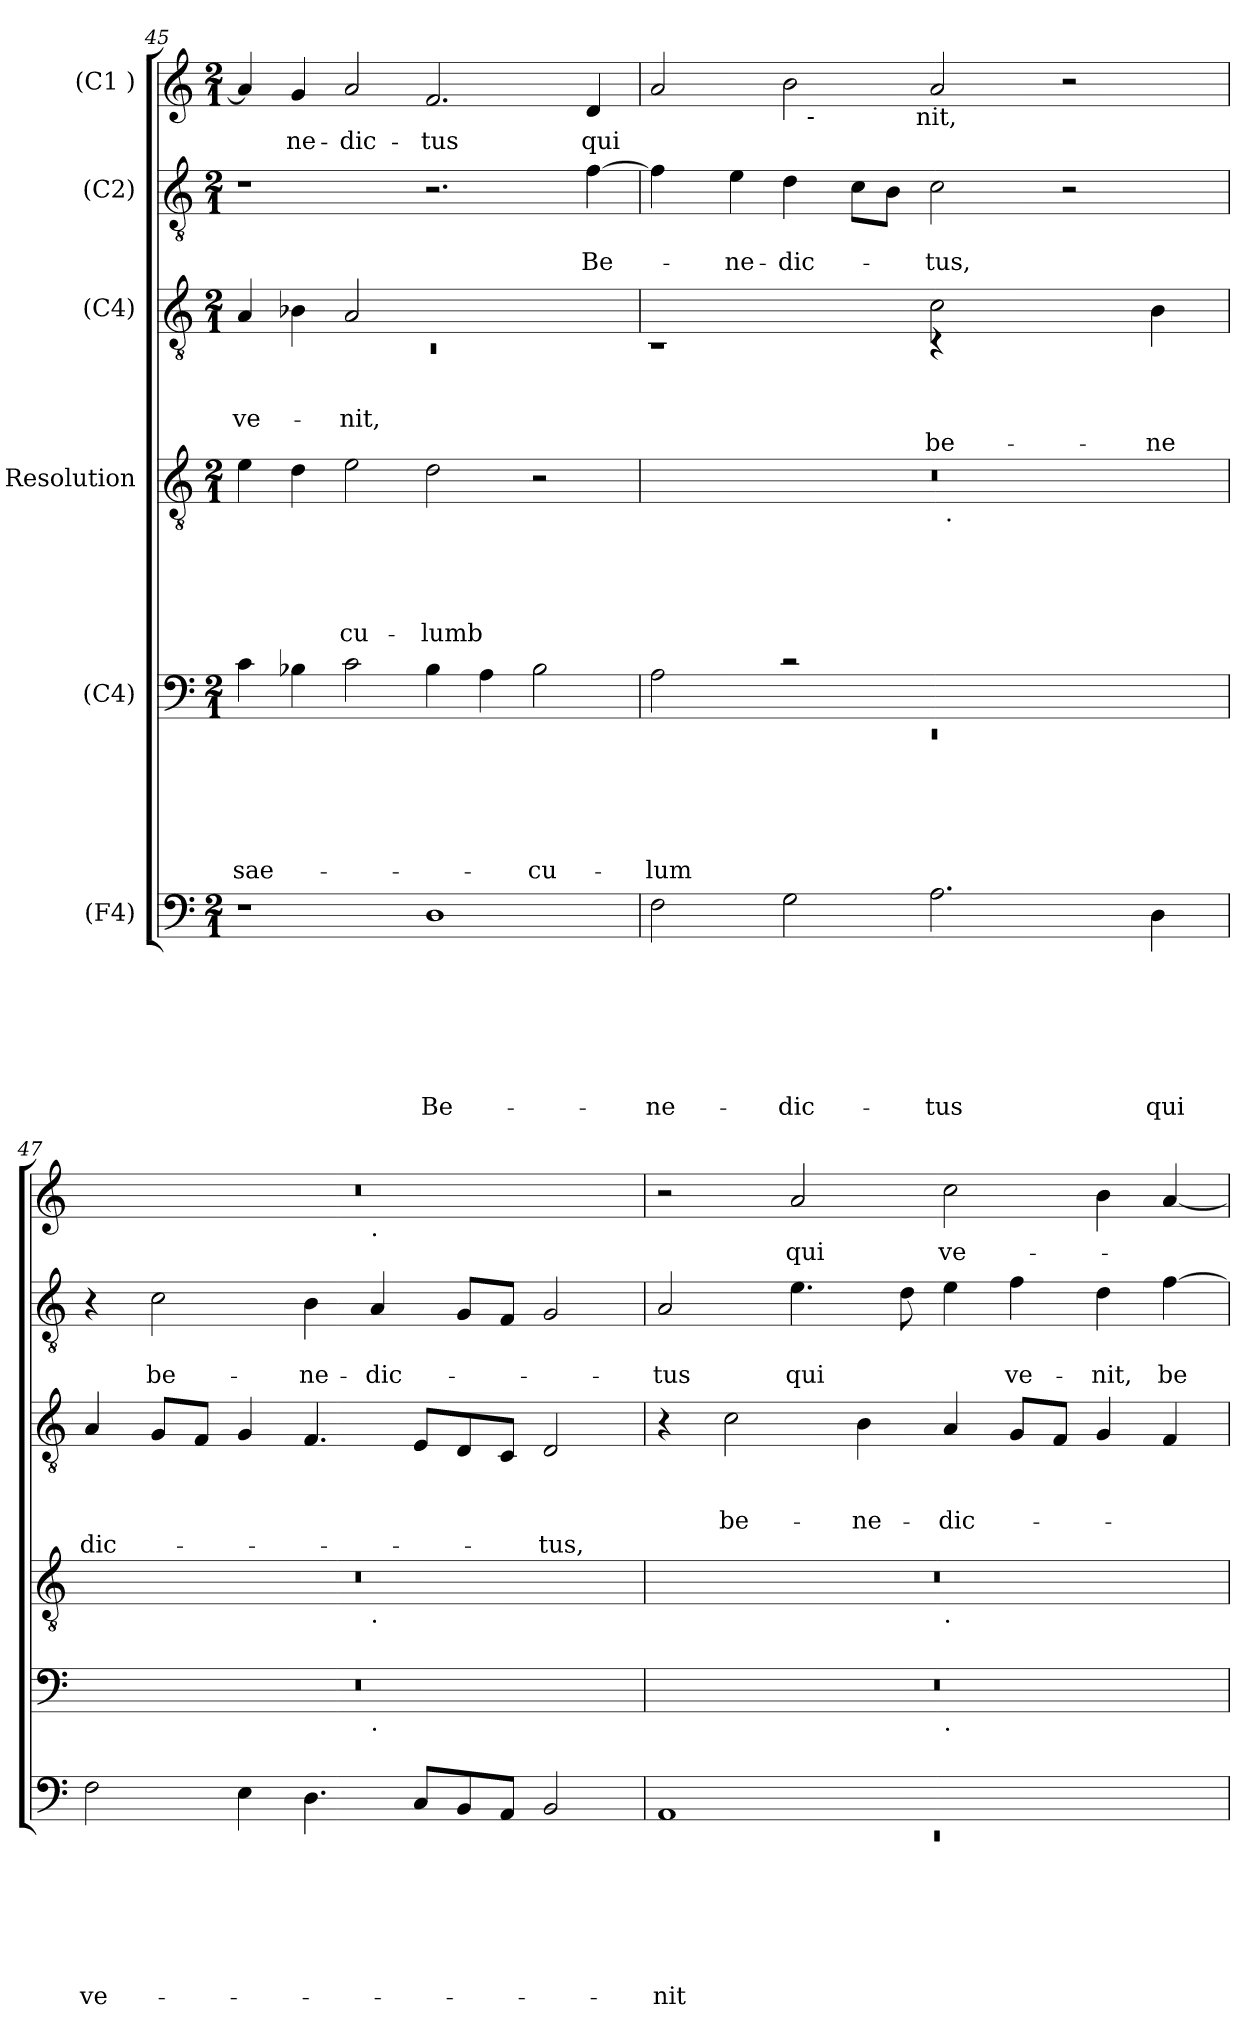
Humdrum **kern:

**kern	**text	**text	**text	**text	**text	**text	**text	**kern	**text	**text	**text	**text	**text	**text	**kern	**text	**text	**text	**text	**text	**kern	**text	**text	**text	**text	**kern	**text	**text	**kern	**text
*part6	*part6	*part6	*part6	*part6	*part6	*part6	*part6	*part5	*part5	*part5	*part5	*part5	*part5	*part5	*part4	*part4	*part4	*part4	*part4	*part4	*part3	*part3	*part3	*part3	*part3	*part2	*part2	*part2	*part1	*part1
*staff6	*staff6	*staff6	*staff6	*staff6	*staff6	*staff6	*staff6	*staff5	*staff5	*staff5	*staff5	*staff5	*staff5	*staff5	*staff4	*staff4	*staff4	*staff4	*staff4	*staff4	*staff3	*staff3	*staff3	*staff3	*staff3	*staff2	*staff2	*staff2	*staff1	*staff1
*I"(F4)	*	*	*	*	*	*	*	*I"(C4)	*	*	*	*	*	*	*I"Resolution	*	*	*	*	*	*I"(C4)	*	*	*	*	*I"(C2)	*	*	*I"(C1 )	*
*clefF4	*	*	*	*	*	*	*	*clefF4	*	*	*	*	*	*	*clefGv2	*	*	*	*	*	*clefGv2	*	*	*	*	*clefGv2	*	*	*clefG2	*
*k[]	*	*	*	*	*	*	*	*k[]	*	*	*	*	*	*	*k[]	*	*	*	*	*	*k[]	*	*	*	*	*k[]	*	*	*k[]	*
*C:	*	*	*	*	*	*	*	*C:	*	*	*	*	*	*	*C:	*	*	*	*	*	*C:	*	*	*	*	*C:	*	*	*C:	*
*M2/1	*	*	*	*	*	*	*	*M2/1	*	*	*	*	*	*	*M2/1	*	*	*	*	*	*M2/1	*	*	*	*	*M2/1	*	*	*M2/1	*
=45	=45	=45	=45	=45	=45	=45	=45	=45	=45	=45	=45	=45	=45	=45	=45	=45	=45	=45	=45	=45	=45	=45	=45	=45	=45	=45	=45	=45	=45	=45
*	*	*	*	*	*	*	*	*	*	*	*	*	*	*	*	*	*	*	*	*	*^	*	*	*	*	*	*	*	*	*
!	!	!	!	!	!	!	!	!	!	!	!	!	!	!LO:LY:b	!	!	!	!	!	!	!	!LO:N:vis=1	!	!	!LO:LY:b	!	!	!	!	!	!
1r	.	.	.	.	.	.	.	4c\	.	.	.	.	.	sae-	4e\	.	.	.	.	.	4A/	0rC	.	.	ve-	.	1r	.	.	4a/]	.
!	!	!	!	!	!	!	!	!	!	!	!	!	!	!	!	!	!	!	!	!	!	!	!	!	!	!	!	!	!	!	!LO:LY:b
.	.	.	.	.	.	.	.	4B-\	.	.	.	.	.	.	4d\	.	.	.	.	.	4B-\	.	.	.	.	.	.	.	.	4g/	-ne-
!	!	!	!	!	!	!	!	!	!	!	!	!	!	!	!	!	!	!	!	!LO:LY:b	!	!	!	!	!LO:LY:b	!	!	!	!	!	!LO:LY:b
.	.	.	.	.	.	.	.	2c\	.	.	.	.	.	.	2e\	.	.	.	.	-cu-	2A/	.	.	.	-nit,	.	.	.	.	2a/	-dic-
!	!	!	!	!	!	!	!LO:LY:b	!	!	!	!	!	!	!	!	!	!	!	!	!LO:LY:b:rj	!	!	!	!	!	!	!	!	!	!	!LO:LY:b
1D	.	.	.	.	.	.	Be-	4B-\	.	.	.	.	.	.	2d\	.	.	.	.	-lumb	1ryy	.	.	.	.	.	2.r	.	.	2.f/	-tus
.	.	.	.	.	.	.	.	4A\	.	.	.	.	.	.	.	.	.	.	.	.	.	.	.	.	.	.	.	.	.	.	.
!	!	!	!	!	!	!	!	!	!	!	!	!	!	!LO:LY:b	!	!	!	!	!	!	!	!	!	!	!	!	!	!	!	!	!
.	.	.	.	.	.	.	.	2B-\	.	.	.	.	.	-cu-	2r	.	.	.	.	.	.	.	.	.	.	.	.	.	.	.	.
!	!	!	!	!	!	!	!	!	!	!	!	!	!	!	!	!	!	!	!	!	!	!	!	!	!	!	!	!	!LO:LY:b	!	!LO:LY:b
.	.	.	.	.	.	.	.	.	.	.	.	.	.	.	.	.	.	.	.	.	.	.	.	.	.	.	[<4f\	.	Be-	4d/	qui
*	*	*	*	*	*	*	*	*	*	*	*	*	*	*	*	*	*	*	*	*	*v	*v	*	*	*	*	*	*	*	*	*
!!LO:LB:g=z
=46	=46	=46	=46	=46	=46	=46	=46	=46	=46	=46	=46	=46	=46	=46	=46	=46	=46	=46	=46	=46	=46	=46	=46	=46	=46	=46	=46	=46	=46	=46
*	*	*	*	*	*	*	*	*^	*	*	*	*	*	*	*	*	*	*	*	*	*	*	*	*	*	*	*	*	*	*
!	!	!	!	!	!	!	!	!	!	!	!	!	!	!	!	!	!	!	!	!	!	!	!	!	!	!	!	!	!	!LO:TX:b:t=ve	!
!	!	!	!	!	!	!	!LO:LY:b	!	!LO:N:vis=1	!	!	!	!	!	!LO:LY:b	!	!	!	!	!	!	!	!	!	!	!	!	!	!	!	!
*	*	*	*	*	*	*	*	*	*	*	*	*	*	*	*	*^	*	*	*	*	*	*^	*	*	*	*	*	*	*	*^	*
*	*	*	*	*	*	*	*	*	*	*	*	*	*	*	*	*	*	*	*	*	*	*	*	*^	*	*	*	*	*	*	*	*	*^	*
2F\	.	.	.	.	.	.	-ne-	2A\	0rEE	.	.	.	.	.	-lum	0r	1ryy	.	.	.	.	.	8ryy	1rC	1ryy	.	.	.	.	4f\]	.	.	2a/	2ryy	2ryy	.
.	.	.	.	.	.	.	.	.	.	.	.	.	.	.	.	.	.	.	.	.	.	.	32ryy	.	.	.	.	.	.	.	.	.	.	.	.	.
.	.	.	.	.	.	.	.	.	.	.	.	.	.	.	.	.	.	.	.	.	.	.	1ryy	.	.	.	.	.	.	.	.	.	.	.	.	.
!	!	!	!	!	!	!	!	!	!	!	!	!	!	!	!	!	!	!	!	!	!	!	!	!	!	!	!	!	!	!	!	!LO:LY:b	!	!	!	!
.	.	.	.	.	.	.	.	.	.	.	.	.	.	.	.	.	.	.	.	.	.	.	.	.	.	.	.	.	.	4e\	.	-ne-	.	.	.	.
!	!	!	!	!	!	!	!LO:LY:b	!	!	!	!	!	!	!	!	!	!	!	!	!	!	!	!	!	!	!	!	!	!	!	!	!LO:LY:b	!	!	!	!
2G\	.	.	.	.	.	.	-dic-	2rc	.	.	.	.	.	.	.	.	.	.	.	.	.	.	.	.	.	.	.	.	.	4d\	.	-dic-	2b\	16ryy	4...ryy	.
!	!	!	!	!	!	!	!	!	!	!	!	!	!	!	!	!	!	!	!	!	!	!	!	!	!	!	!	!	!	!	!	!	!	!LO:TX:b:t=-	!	!
.	.	.	.	.	.	.	.	.	.	.	.	.	.	.	.	.	.	.	.	.	.	.	.	.	.	.	.	.	.	.	.	.	.	1ryy	.	.
.	.	.	.	.	.	.	.	.	.	.	.	.	.	.	.	.	.	.	.	.	.	.	.	.	.	.	.	.	.	8c\L	.	.	.	.	.	.
.	.	.	.	.	.	.	.	.	.	.	.	.	.	.	.	.	.	.	.	.	.	.	.	.	.	.	.	.	.	8B\J	.	.	.	.	.	.
!	!	!	!	!	!	!	!	!	!	!	!	!	!	!	!	!	!	!	!	!	!	!	!	!	!	!	!	!	!	!	!	!	!	!	!LO:TX:b:t=nit,	!
.	.	.	.	.	.	.	.	.	.	.	.	.	.	.	.	.	.	.	.	.	.	.	.	.	.	.	.	.	.	.	.	.	.	.	1ryy	.
!	!	!	!	!	!	!	!LO:LY:b	!	!	!	!	!	!	!	!	!	!	!	!	!	!	!	!	!	!	!	!	!	!LO:LY:b	!	!	!LO:LY:b	!	!	!	!
2.A\	.	.	.	.	.	.	-tus	1ryy	.	.	.	.	.	.	.	.	32ryy	.	.	.	.	.	.	4rC	2c\	.	.	.	be-	2c\	.	-tus,	2a/	.	.	.
!	!	!	!	!	!	!	!	!	!	!	!	!	!	!	!	!	!LO:TX:b:t=.	!	!	!	!	!	!	!	!	!	!	!	!	!	!	!	!	!	!	!
.	.	.	.	.	.	.	.	.	.	.	.	.	.	.	.	.	2ryy	.	.	.	.	.	.	.	.	.	.	.	.	.	.	.	.	.	.	.
.	.	.	.	.	.	.	.	.	.	.	.	.	.	.	.	.	.	.	.	.	.	.	2ryy	.	.	.	.	.	.	.	.	.	.	.	.	.
.	.	.	.	.	.	.	.	.	.	.	.	.	.	.	.	.	.	.	.	.	.	.	.	2.ryy	.	.	.	.	.	.	.	.	.	.	.	.
.	.	.	.	.	.	.	.	.	.	.	.	.	.	.	.	.	.	.	.	.	.	.	.	.	4ryy	.	.	.	.	2r	.	.	2r	.	.	.
.	.	.	.	.	.	.	.	.	.	.	.	.	.	.	.	.	4...ryy	.	.	.	.	.	.	.	.	.	.	.	.	.	.	.	.	.	.	.
.	.	.	.	.	.	.	.	.	.	.	.	.	.	.	.	.	.	.	.	.	.	.	.	.	.	.	.	.	.	.	.	.	.	4..ryy	.	.
.	.	.	.	.	.	.	.	.	.	.	.	.	.	.	.	.	.	.	.	.	.	.	4ryy	.	.	.	.	.	.	.	.	.	.	.	.	.
!	!	!	!	!	!	!	!LO:LY:b	!	!	!	!	!	!	!	!	!	!	!	!	!	!	!	!	!	!	!	!	!	!LO:LY:b	!	!	!	!	!	!	!
4D\	.	.	.	.	.	.	qui	.	.	.	.	.	.	.	.	.	.	.	.	.	.	.	.	.	4B\	.	.	.	-ne-	.	.	.	.	.	.	.
.	.	.	.	.	.	.	.	.	.	.	.	.	.	.	.	.	.	.	.	.	.	.	16.ryy	.	.	.	.	.	.	.	.	.	.	.	.	.
.	.	.	.	.	.	.	.	.	.	.	.	.	.	.	.	.	.	.	.	.	.	.	.	.	.	.	.	.	.	.	.	.	.	.	32ryy	.
=47	=47	=47	=47	=47	=47	=47	=47	=47	=47	=47	=47	=47	=47	=47	=47	=47	=47	=47	=47	=47	=47	=47	=47	=47	=47	=47	=47	=47	=47	=47	=47	=47	=47	=47	=47	=47
!	!	!	!	!	!	!	!LO:LY:b	!	!	!	!	!	!	!	!	!	!	!	!	!	!	!	!	!	!	!	!	!	!LO:LY:b	!	!	!	!	!	!	!
*	*	*	*	*	*	*	*	*	*	*	*	*	*	*	*	*	*	*	*	*	*	*	*v	*v	*v	*	*	*	*	*	*	*	*	*v	*v	*
2F\	.	.	.	.	.	.	ve-	0r	1ryy	.	.	.	.	.	.	0r	1ryy	.	.	.	.	.	4A/	.	.	.	-dic-	4r	.	.	0r	1ryy	.
!	!	!	!	!	!	!	!	!	!	!	!	!	!	!	!	!	!	!	!	!	!	!	!	!	!	!	!	!	!	!LO:LY:b	!	!	!
.	.	.	.	.	.	.	.	.	.	.	.	.	.	.	.	.	.	.	.	.	.	.	8G/L	.	.	.	.	2c\	.	be-	.	.	.
.	.	.	.	.	.	.	.	.	.	.	.	.	.	.	.	.	.	.	.	.	.	.	8F/J	.	.	.	.	.	.	.	.	.	.
4E\	.	.	.	.	.	.	.	.	.	.	.	.	.	.	.	.	.	.	.	.	.	.	4G/	.	.	.	.	.	.	.	.	.	.
!	!	!	!	!	!	!	!	!	!	!	!	!	!	!	!	!	!	!	!	!	!	!	!	!	!	!	!	!	!	!LO:LY:b	!	!	!
4.D\	.	.	.	.	.	.	.	.	.	.	.	.	.	.	.	.	.	.	.	.	.	.	4.F/	.	.	.	.	4B\	.	-ne-	.	.	.
!	!	!	!	!	!	!	!	!	!	!	!	!	!	!	!	!	!	!	!	!	!	!	!	!	!	!	!	!	!	!	!	!LO:TX:b:t=.	!
!	!	!	!	!	!	!	!	!	!	!	!	!	!	!	!	!	!LO:TX:b:t=.	!	!	!	!	!	!	!	!	!	!	!	!	!	!	!	!
!	!	!	!	!	!	!	!	!	!LO:TX:b:t=.	!	!	!	!	!	!	!	!	!	!	!	!	!	!	!	!	!	!	!	!	!	!	!	!
!	!	!	!	!	!	!	!	!	!	!	!	!	!	!	!	!	!	!	!	!	!	!	!	!	!	!	!	!	!	!LO:LY:b	!	!	!
.	.	.	.	.	.	.	.	.	1ryy	.	.	.	.	.	.	.	1ryy	.	.	.	.	.	.	.	.	.	.	4A/	.	-dic-	.	1ryy	.
8C/L	.	.	.	.	.	.	.	.	.	.	.	.	.	.	.	.	.	.	.	.	.	.	8E/L	.	.	.	.	.	.	.	.	.	.
8BB/	.	.	.	.	.	.	.	.	.	.	.	.	.	.	.	.	.	.	.	.	.	.	8D/	.	.	.	.	8G/L	.	.	.	.	.
8AA/J	.	.	.	.	.	.	.	.	.	.	.	.	.	.	.	.	.	.	.	.	.	.	8C/J	.	.	.	.	8F/J	.	.	.	.	.
!	!	!	!	!	!	!	!	!	!	!	!	!	!	!	!	!	!	!	!	!	!	!	!	!	!	!	!LO:LY:b	!	!	!	!	!	!
2BB/	.	.	.	.	.	.	.	.	.	.	.	.	.	.	.	.	.	.	.	.	.	.	2D/	.	.	.	-tus,	2G/	.	.	.	.	.
=48	=48	=48	=48	=48	=48	=48	=48	=48	=48	=48	=48	=48	=48	=48	=48	=48	=48	=48	=48	=48	=48	=48	=48	=48	=48	=48	=48	=48	=48	=48	=48	=48	=48
*^	*	*	*	*	*	*	*	*	*	*	*	*	*	*	*	*	*	*	*	*	*	*	*	*	*	*	*	*	*	*	*	*	*
!	!LO:N:vis=1	!	!	!	!	!	!	!LO:LY:b	!	!	!	!	!	!	!	!	!	!	!	!	!	!	!	!	!	!	!	!	!	!	!LO:LY:b	!	!	!
*	*	*	*	*	*	*	*	*	*	*	*	*	*	*	*	*	*	*	*	*	*	*	*	*	*	*	*	*	*	*	*	*v	*v	*
1AA	0rEE	.	.	.	.	.	.	-nit	0r	1ryy	.	.	.	.	.	.	0r	1ryy	.	.	.	.	.	4r	.	.	.	.	2A/	.	-tus	2r	.
!	!	!	!	!	!	!	!	!	!	!	!	!	!	!	!	!	!	!	!	!	!	!	!	!	!	!	!LO:LY:b	!	!	!	!	!	!
.	.	.	.	.	.	.	.	.	.	.	.	.	.	.	.	.	.	.	.	.	.	.	.	2c\	.	.	be-	.	.	.	.	.	.
!	!	!	!	!	!	!	!	!	!	!	!	!	!	!	!	!	!	!	!	!	!	!	!	!	!	!	!	!	!	!	!LO:LY:b	!	!LO:LY:b
.	.	.	.	.	.	.	.	.	.	.	.	.	.	.	.	.	.	.	.	.	.	.	.	.	.	.	.	.	4.e\	.	qui	2a/	qui
!	!	!	!	!	!	!	!	!	!	!	!	!	!	!	!	!	!	!	!	!	!	!	!	!	!	!	!LO:LY:b	!	!	!	!	!	!
.	.	.	.	.	.	.	.	.	.	.	.	.	.	.	.	.	.	.	.	.	.	.	.	4B\	.	.	-ne-	.	.	.	.	.	.
.	.	.	.	.	.	.	.	.	.	.	.	.	.	.	.	.	.	.	.	.	.	.	.	.	.	.	.	.	8d\	.	.	.	.
!	!	!	!	!	!	!	!	!	!	!	!	!	!	!	!	!	!	!LO:TX:b:t=.	!	!	!	!	!	!	!	!	!	!	!	!	!	!	!
!	!	!	!	!	!	!	!	!	!	!LO:TX:b:t=.	!	!	!	!	!	!	!	!	!	!	!	!	!	!	!	!	!	!	!	!	!	!	!
!	!	!	!	!	!	!	!	!	!	!	!	!	!	!	!	!	!	!	!	!	!	!	!	!	!	!	!LO:LY:b	!	!	!	!	!	!LO:LY:b
1ryy	.	.	.	.	.	.	.	.	.	1ryy	.	.	.	.	.	.	.	1ryy	.	.	.	.	.	4A/	.	.	-dic-	.	4e\	.	.	2cc\	ve-
!	!	!	!	!	!	!	!	!	!	!	!	!	!	!	!	!	!	!	!	!	!	!	!	!	!	!	!	!	!	!	!LO:LY:b	!	!
.	.	.	.	.	.	.	.	.	.	.	.	.	.	.	.	.	.	.	.	.	.	.	.	8G/L	.	.	.	.	4f\	.	ve-	.	.
.	.	.	.	.	.	.	.	.	.	.	.	.	.	.	.	.	.	.	.	.	.	.	.	8F/J	.	.	.	.	.	.	.	.	.
!	!	!	!	!	!	!	!	!	!	!	!	!	!	!	!	!	!	!	!	!	!	!	!	!	!	!	!	!	!	!	!LO:LY:b	!	!
.	.	.	.	.	.	.	.	.	.	.	.	.	.	.	.	.	.	.	.	.	.	.	.	4G/	.	.	.	.	4d\	.	-nit,	4b\	.
!	!	!	!	!	!	!	!	!	!	!	!	!	!	!	!	!	!	!	!	!	!	!	!	!	!	!	!	!	!	!	!LO:LY:b	!	!
.	.	.	.	.	.	.	.	.	.	.	.	.	.	.	.	.	.	.	.	.	.	.	.	4F/	.	.	.	.	[>4f\	.	be-	[<4a/	.
*v	*v	*	*	*	*	*	*	*	*	*	*	*	*	*	*	*	*v	*v	*	*	*	*	*	*	*	*	*	*	*	*	*	*	*
*	*	*	*	*	*	*	*	*v	*v	*	*	*	*	*	*	*	*	*	*	*	*	*	*	*	*	*	*	*	*	*	*
=	=	=	=	=	=	=	=	=	=	=	=	=	=	=	=	=	=	=	=	=	=	=	=	=	=	=	=	=	=	=
*-	*-	*-	*-	*-	*-	*-	*-	*-	*-	*-	*-	*-	*-	*-	*-	*-	*-	*-	*-	*-	*-	*-	*-	*-	*-	*-	*-	*-	*-	*-
